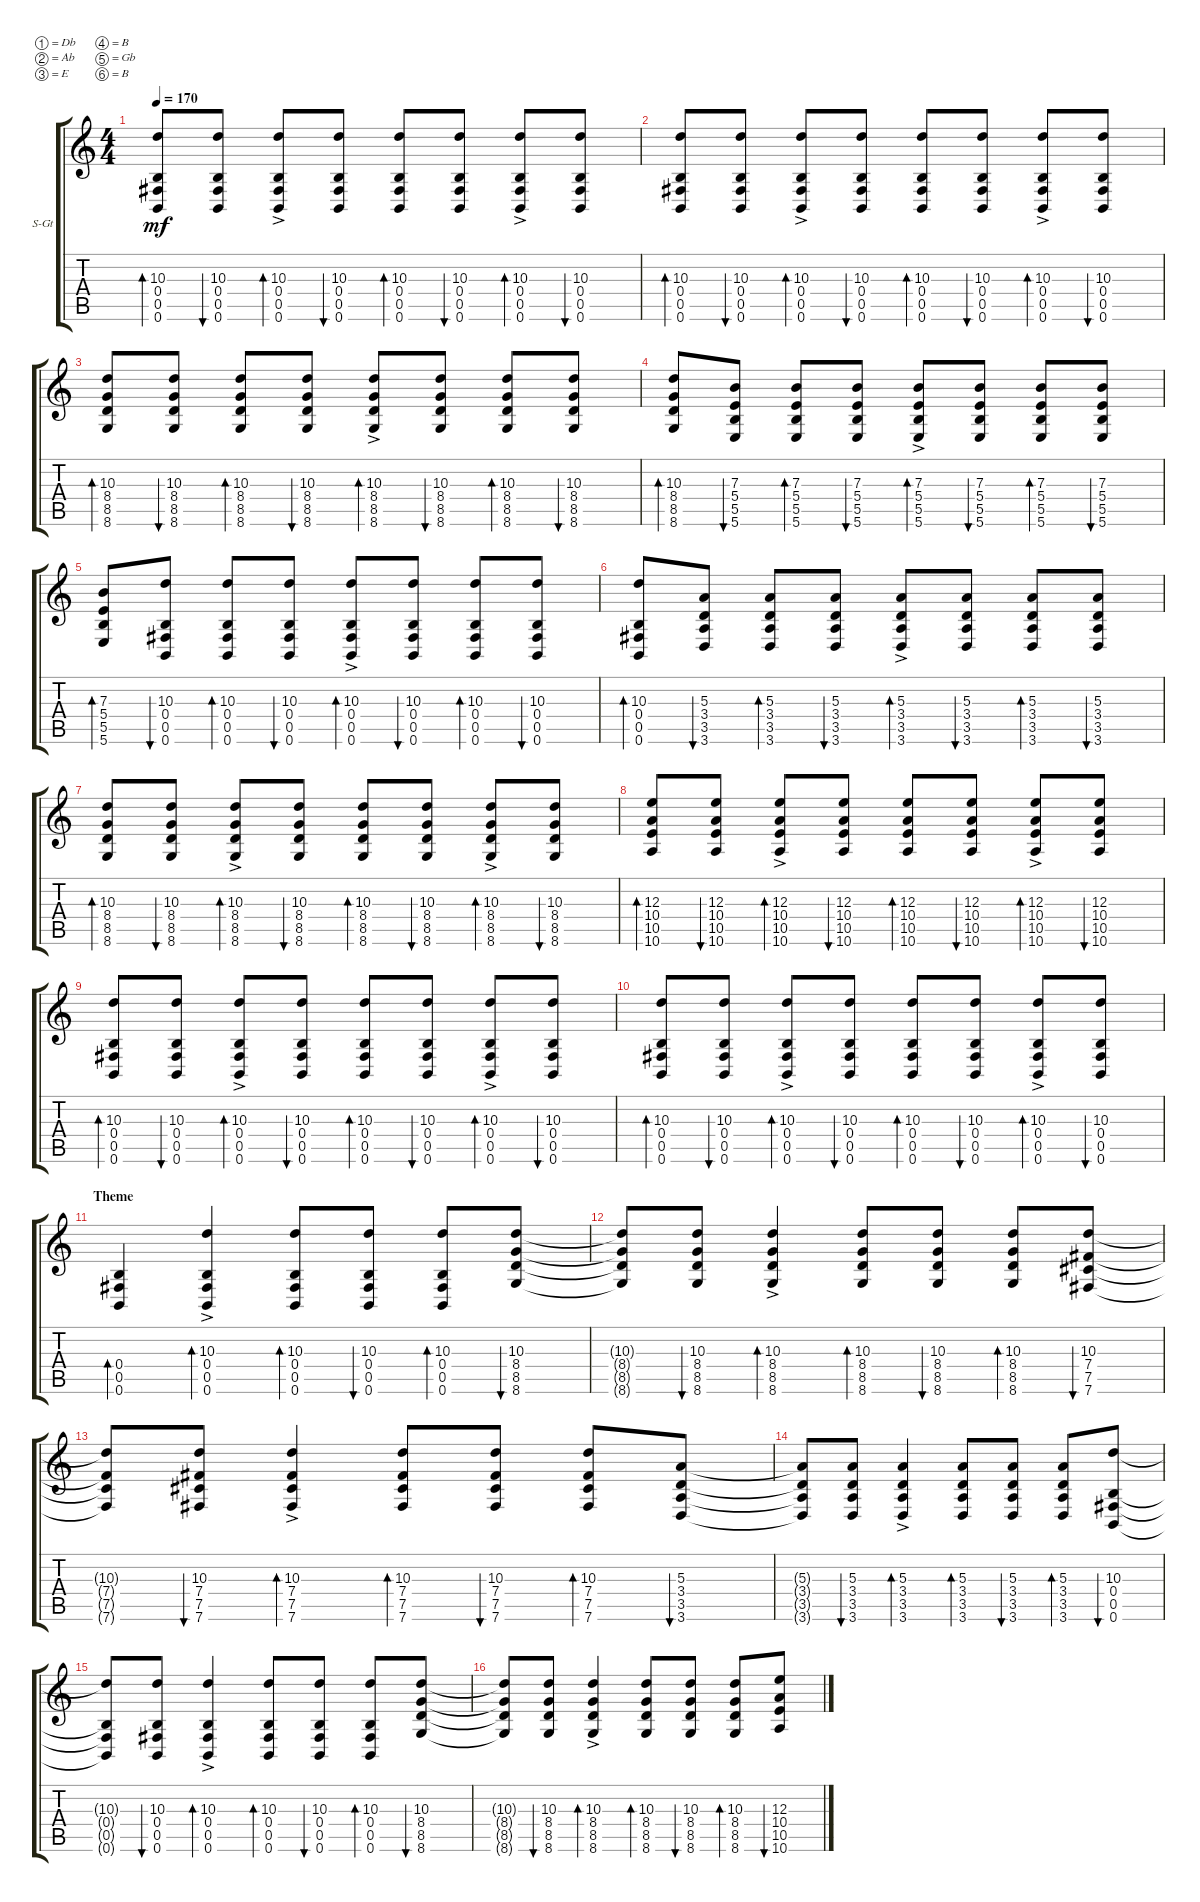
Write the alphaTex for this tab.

\defaultSystemsLayout 4
\bracketExtendMode groupsimilarinstruments
\firstSystemTrackNameOrientation horizontal
\otherSystemsTrackNameOrientation horizontal
\track ("Steel Guitar" "S-Gt") {instrument acousticguitarsteel}
\staff {score tabs}
\tuning (Db4 Ab3 E3 B2 Gb2 B1)
\ts (4 4)
\tempo 170
\clef g2
\ks c
(0.6 0.5 0.4 10.3).8{bd 72 dy mf} (0.6 0.5 0.4 10.3).8{bu 72} (0.6{ac} 0.5{ac} 0.4 10.3).8{bd 72} (0.6 0.5 0.4 10.3).8{bu 72} (0.6 0.5 0.4 10.3).8{bd 72} (0.6 0.5 0.4 10.3).8{bu 72} (0.6{ac} 0.5{ac} 0.4 10.3).8{bd 72} (0.6 0.5 0.4 10.3).8{bu 72} |
(0.6 0.5 0.4 10.3).8{bd 72} (0.6 0.5 0.4 10.3).8{bu 72} (0.6{ac} 0.5{ac} 0.4 10.3).8{bd 72} (0.6 0.5 0.4 10.3).8{bu 72} (0.6 0.5 0.4 10.3).8{bd 72} (0.6 0.5 0.4 10.3).8{bu 72} (0.6{ac} 0.5{ac} 0.4 10.3).8{bd 72} (0.6 0.5 0.4 10.3).8{bu 72} |
(8.6 8.5 8.4 10.3).8{bd 72} (8.6 8.5 8.4 10.3).8{bu 72} (8.6 8.5 8.4 10.3).8{bd 72} (8.6 8.5 8.4 10.3).8{bu 72} (8.6{ac} 8.5{ac} 8.4 10.3).8{bd 72} (8.6 8.5 8.4 10.3).8{bu 72} (8.6 8.5 8.4 10.3).8{bd 72} (8.6 8.5 8.4 10.3).8{bu 72} |
(8.6 8.5 8.4 10.3).8{bd 72} (5.6 5.5 5.4 7.3).8{bu 72} (5.6 5.5 5.4 7.3).8{bd 72} (5.6 5.5 5.4 7.3).8{bu 72} (5.6{ac} 5.5{ac} 5.4 7.3).8{bd 72} (5.6 5.5 5.4 7.3).8{bu 72} (5.6 5.5 5.4 7.3).8{bd 72} (5.6 5.5 5.4 7.3).8{bu 72} |
(5.6 5.5 5.4 7.3).8{bd 72} (0.6 0.5 0.4 10.3).8{bu 72} (0.6 0.5 0.4 10.3).8{bd 72} (0.6 0.5 0.4 10.3).8{bu 72} (0.6{ac} 0.5{ac} 0.4 10.3).8{bd 72} (0.6 0.5 0.4 10.3).8{bu 72} (0.6 0.5 0.4 10.3).8{bd 72} (0.6 0.5 0.4 10.3).8{bu 72} |
(0.6 0.5 0.4 10.3).8{bd 72} (3.6 3.5 3.4 5.3).8{bu 72} (3.6 3.5 3.4 5.3).8{bd 72} (3.6 3.5 3.4 5.3).8{bu 72} (3.6{ac} 3.5{ac} 3.4 5.3).8{bd 72} (3.6 3.5 3.4 5.3).8{bu 72} (3.6 3.5 3.4 5.3).8{bd 72} (3.6 3.5 3.4 5.3).8{bu 72} |
(8.6 8.5 8.4 10.3).8{bd 72} (8.6 8.5 8.4 10.3).8{bu 72} (8.6{ac} 8.5{ac} 8.4 10.3).8{bd 72} (8.6 8.5 8.4 10.3).8{bu 72} (8.6 8.5 8.4 10.3).8{bd 72} (8.6 8.5 8.4 10.3).8{bu 72} (8.6{ac} 8.5{ac} 8.4 10.3).8{bd 72} (8.6 8.5 8.4 10.3).8{bu 72} |
(10.6 10.5 10.4 12.3).8{bd 72} (10.6 10.5 10.4 12.3).8{bu 72} (10.6{ac} 10.5{ac} 10.4 12.3).8{bd 72} (10.6 10.5 10.4 12.3).8{bu 72} (10.6 10.5 10.4 12.3).8{bd 72} (10.6 10.5 10.4 12.3).8{bu 72} (10.6{ac} 10.5{ac} 10.4 12.3).8{bd 72} (10.6 10.5 10.4 12.3).8{bu 72} |
(0.6 0.5 0.4 10.3).8{bd 72} (0.6 0.5 0.4 10.3).8{bu 72} (0.6{ac} 0.5{ac} 0.4 10.3).8{bd 72} (0.6 0.5 0.4 10.3).8{bu 72} (0.6 0.5 0.4 10.3).8{bd 72} (0.6 0.5 0.4 10.3).8{bu 72} (0.6{ac} 0.5{ac} 0.4 10.3).8{bd 72} (0.6 0.5 0.4 10.3).8{bu 72} |
(0.6 0.5 0.4 10.3).8{bd 72} (0.6 0.5 0.4 10.3).8{bu 72} (0.6{ac} 0.5{ac} 0.4 10.3).8{bd 72} (0.6 0.5 0.4 10.3).8{bu 72} (0.6 0.5 0.4 10.3).8{bd 72} (0.6 0.5 0.4 10.3).8{bu 72} (0.6{ac} 0.5{ac} 0.4 10.3).8{bd 72} (0.6 0.5 0.4 10.3).8{bu 72} |
\section ("" "Theme")
(0.6 0.5 0.4).4{bd 72} (0.6{ac} 0.5{ac} 0.4 10.3).4{bd 72} (0.6 0.5 0.4 10.3).8{bd 72} (0.6 0.5 0.4 10.3).8{bu 72} (0.6 0.5 0.4 10.3).8{bd 72} (8.6 8.5 8.4 10.3).8{bu 72} |
(8.6{t} 8.5{t} 8.4{t} 10.3{t}).8 (8.6 8.5 8.4 10.3).8{bu 72} (8.6{ac} 8.5{ac} 8.4 10.3).4{bd 72} (8.6 8.5 8.4 10.3).8{bd 72} (8.6 8.5 8.4 10.3).8{bu 72} (8.6 8.5 8.4 10.3).8{bd 72} (7.6 7.5 7.4 10.3).8{bu 72} |
(10.3{t} 7.4{t} 7.5{t} 7.6{t}).8 (7.6 7.5 7.4 10.3).8{bu 72} (7.6{ac} 7.5{ac} 7.4 10.3).4{bd 72} (7.6 7.5 7.4 10.3).8{bd 72} (7.6 7.5 7.4 10.3).8{bu 72} (7.6 7.5 7.4 10.3).8{bd 72} (3.6 3.5 3.4 5.3).8{bu 72} |
(5.3{t} 3.4{t} 3.5{t} 3.6{t}).8 (3.6 3.5 3.4 5.3).8{bu 72} (3.6{ac} 3.5{ac} 3.4 5.3).4{bd 72} (3.6 3.5 3.4 5.3).8{bd 72} (3.6 3.5 3.4 5.3).8{bu 72} (3.6 3.5 3.4 5.3).8{bd 72} (0.6 0.5 0.4 10.3).8{bu 72} |
(0.4{t} 0.5{t} 0.6{t} 10.3{t}).8 (0.6 0.5 0.4 10.3).8{bu 72} (0.6{ac} 0.5{ac} 0.4 10.3).4{bd 72} (0.6 0.5 0.4 10.3).8{bd 72} (0.6 0.5 0.4 10.3).8{bu 72} (0.6 0.5 0.4 10.3).8{bd 72} (8.6 8.5 8.4 10.3).8{bu 72} |
(10.3{t} 8.4{t} 8.5{t} 8.6{t}).8 (8.6 8.5 8.4 10.3).8{bu 72} (8.6{ac} 8.5{ac} 8.4 10.3).4{bd 72} (8.6 8.5 8.4 10.3).8{bd 72} (8.6 8.5 8.4 10.3).8{bu 72} (8.6 8.5 8.4 10.3).8{bd 72} (10.6 10.5 10.4 12.3).8{bu 72}
